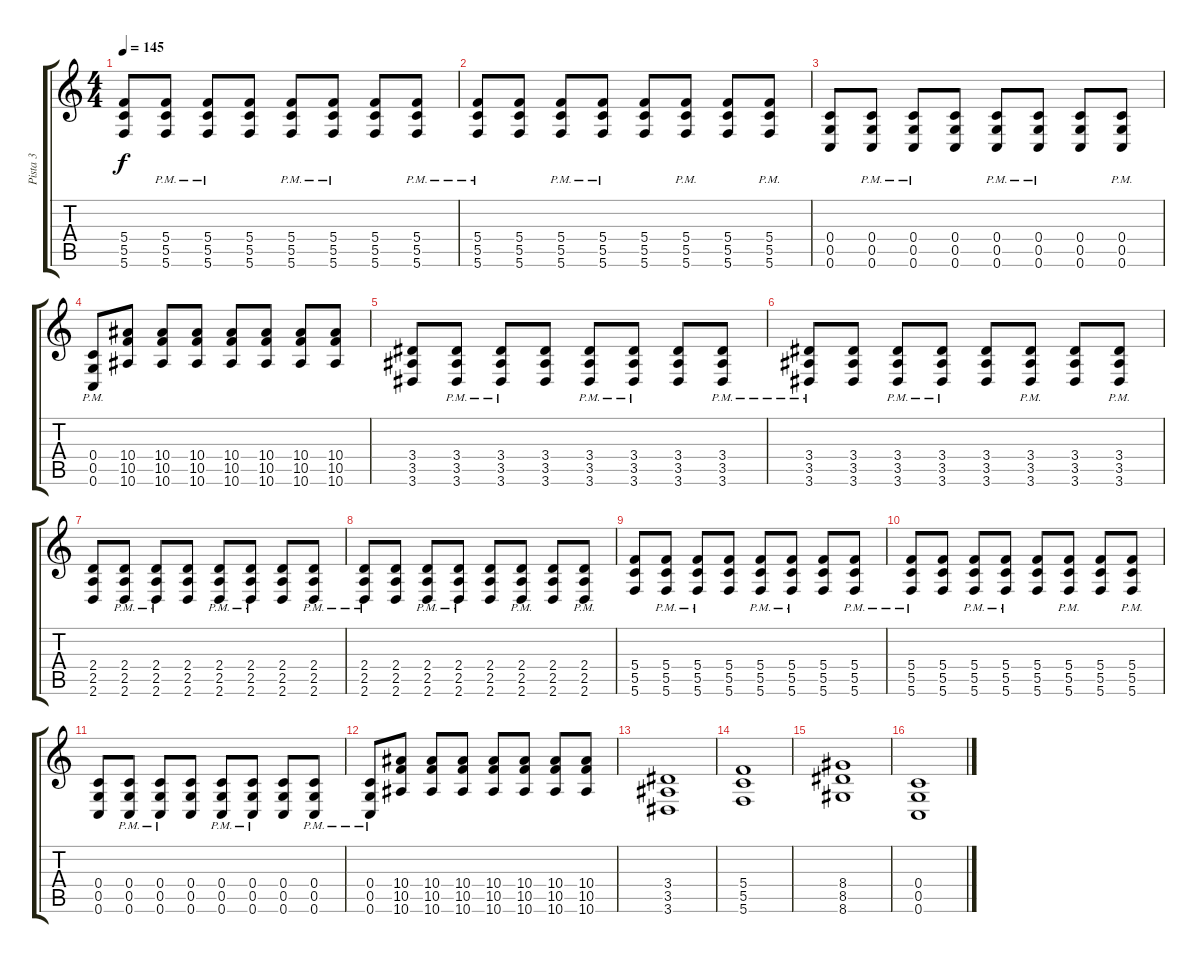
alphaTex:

\track ("Pista 3" "Pista 3") {instrument distortionguitar}
\staff {score tabs}
\tuning (D4 A3 F3 C3 G2 C2) {hide}
\ts (4 4)
\tempo 145
\clef g2
\ks c
(5.4 5.5 5.6).8{dy f} (5.4{pm} 5.5{pm} 5.6{pm}).8 (5.4{pm} 5.5{pm} 5.6{pm}).8 (5.4 5.5 5.6).8 (5.4{pm} 5.5{pm} 5.6{pm}).8 (5.4{pm} 5.5{pm} 5.6{pm}).8 (5.4 5.5 5.6).8 (5.4{pm} 5.5{pm} 5.6{pm}).8 |
(5.4{pm} 5.5{pm} 5.6{pm}).8 (5.4 5.5 5.6).8 (5.4{pm} 5.5{pm} 5.6{pm}).8 (5.4{pm} 5.5{pm} 5.6{pm}).8 (5.4 5.5 5.6).8 (5.4{pm} 5.5{pm} 5.6{pm}).8 (5.4 5.5 5.6).8 (5.4{pm} 5.5{pm} 5.6{pm}).8 |
(0.4 0.5 0.6).8 (0.4{pm} 0.5{pm} 0.6{pm}).8 (0.4{pm} 0.5{pm} 0.6{pm}).8 (0.4 0.5 0.6).8 (0.4{pm} 0.5{pm} 0.6{pm}).8 (0.4{pm} 0.5{pm} 0.6{pm}).8 (0.4 0.5 0.6).8 (0.4{pm} 0.5{pm} 0.6{pm}).8 |
(0.4{pm} 0.5{pm} 0.6{pm}).8 (10.4 10.5 10.6).8 (10.4 10.5 10.6).8 (10.4 10.5 10.6).8 (10.4 10.5 10.6).8 (10.4 10.5 10.6).8 (10.4 10.5 10.6).8 (10.4 10.5 10.6).8 |
(3.4 3.5 3.6).8 (3.4{pm} 3.5{pm} 3.6{pm}).8 (3.4{pm} 3.5{pm} 3.6{pm}).8 (3.4 3.5 3.6).8 (3.4{pm} 3.5{pm} 3.6{pm}).8 (3.4{pm} 3.5{pm} 3.6{pm}).8 (3.4 3.5 3.6).8 (3.4{pm} 3.5{pm} 3.6{pm}).8 |
(3.4{pm} 3.5{pm} 3.6{pm}).8 (3.4 3.5 3.6).8 (3.4{pm} 3.5{pm} 3.6{pm}).8 (3.4{pm} 3.5{pm} 3.6{pm}).8 (3.4 3.5 3.6).8 (3.4{pm} 3.5{pm} 3.6{pm}).8 (3.4 3.5 3.6).8 (3.4{pm} 3.5{pm} 3.6{pm}).8 |
(2.4 2.5 2.6).8 (2.4{pm} 2.5{pm} 2.6{pm}).8 (2.4{pm} 2.5{pm} 2.6{pm}).8 (2.4 2.5 2.6).8 (2.4{pm} 2.5{pm} 2.6{pm}).8 (2.4{pm} 2.5{pm} 2.6{pm}).8 (2.4 2.5 2.6).8 (2.4{pm} 2.5{pm} 2.6{pm}).8 |
(2.4{pm} 2.5{pm} 2.6{pm}).8 (2.4 2.5 2.6).8 (2.4{pm} 2.5{pm} 2.6{pm}).8 (2.4{pm} 2.5{pm} 2.6{pm}).8 (2.4 2.5 2.6).8 (2.4{pm} 2.5{pm} 2.6{pm}).8 (2.4 2.5 2.6).8 (2.4{pm} 2.5{pm} 2.6{pm}).8 |
(5.4 5.5 5.6).8 (5.4{pm} 5.5{pm} 5.6{pm}).8 (5.4{pm} 5.5{pm} 5.6{pm}).8 (5.4 5.5 5.6).8 (5.4{pm} 5.5{pm} 5.6{pm}).8 (5.4{pm} 5.5{pm} 5.6{pm}).8 (5.4 5.5 5.6).8 (5.4{pm} 5.5{pm} 5.6{pm}).8 |
(5.4{pm} 5.5{pm} 5.6{pm}).8 (5.4 5.5 5.6).8 (5.4{pm} 5.5{pm} 5.6{pm}).8 (5.4{pm} 5.5{pm} 5.6{pm}).8 (5.4 5.5 5.6).8 (5.4{pm} 5.5{pm} 5.6{pm}).8 (5.4 5.5 5.6).8 (5.4{pm} 5.5{pm} 5.6{pm}).8 |
(0.4 0.5 0.6).8 (0.4{pm} 0.5{pm} 0.6{pm}).8 (0.4{pm} 0.5{pm} 0.6{pm}).8 (0.4 0.5 0.6).8 (0.4{pm} 0.5{pm} 0.6{pm}).8 (0.4{pm} 0.5{pm} 0.6{pm}).8 (0.4 0.5 0.6).8 (0.4{pm} 0.5{pm} 0.6{pm}).8 |
(0.4{pm} 0.5{pm} 0.6{pm}).8 (10.4 10.5 10.6).8 (10.4 10.5 10.6).8 (10.4 10.5 10.6).8 (10.4 10.5 10.6).8 (10.4 10.5 10.6).8 (10.4 10.5 10.6).8 (10.4 10.5 10.6).8 |
(3.4 3.5 3.6).1 |
(5.4 5.5 5.6).1 |
(8.4 8.5 8.6).1 |
(0.4 0.5 0.6).1
